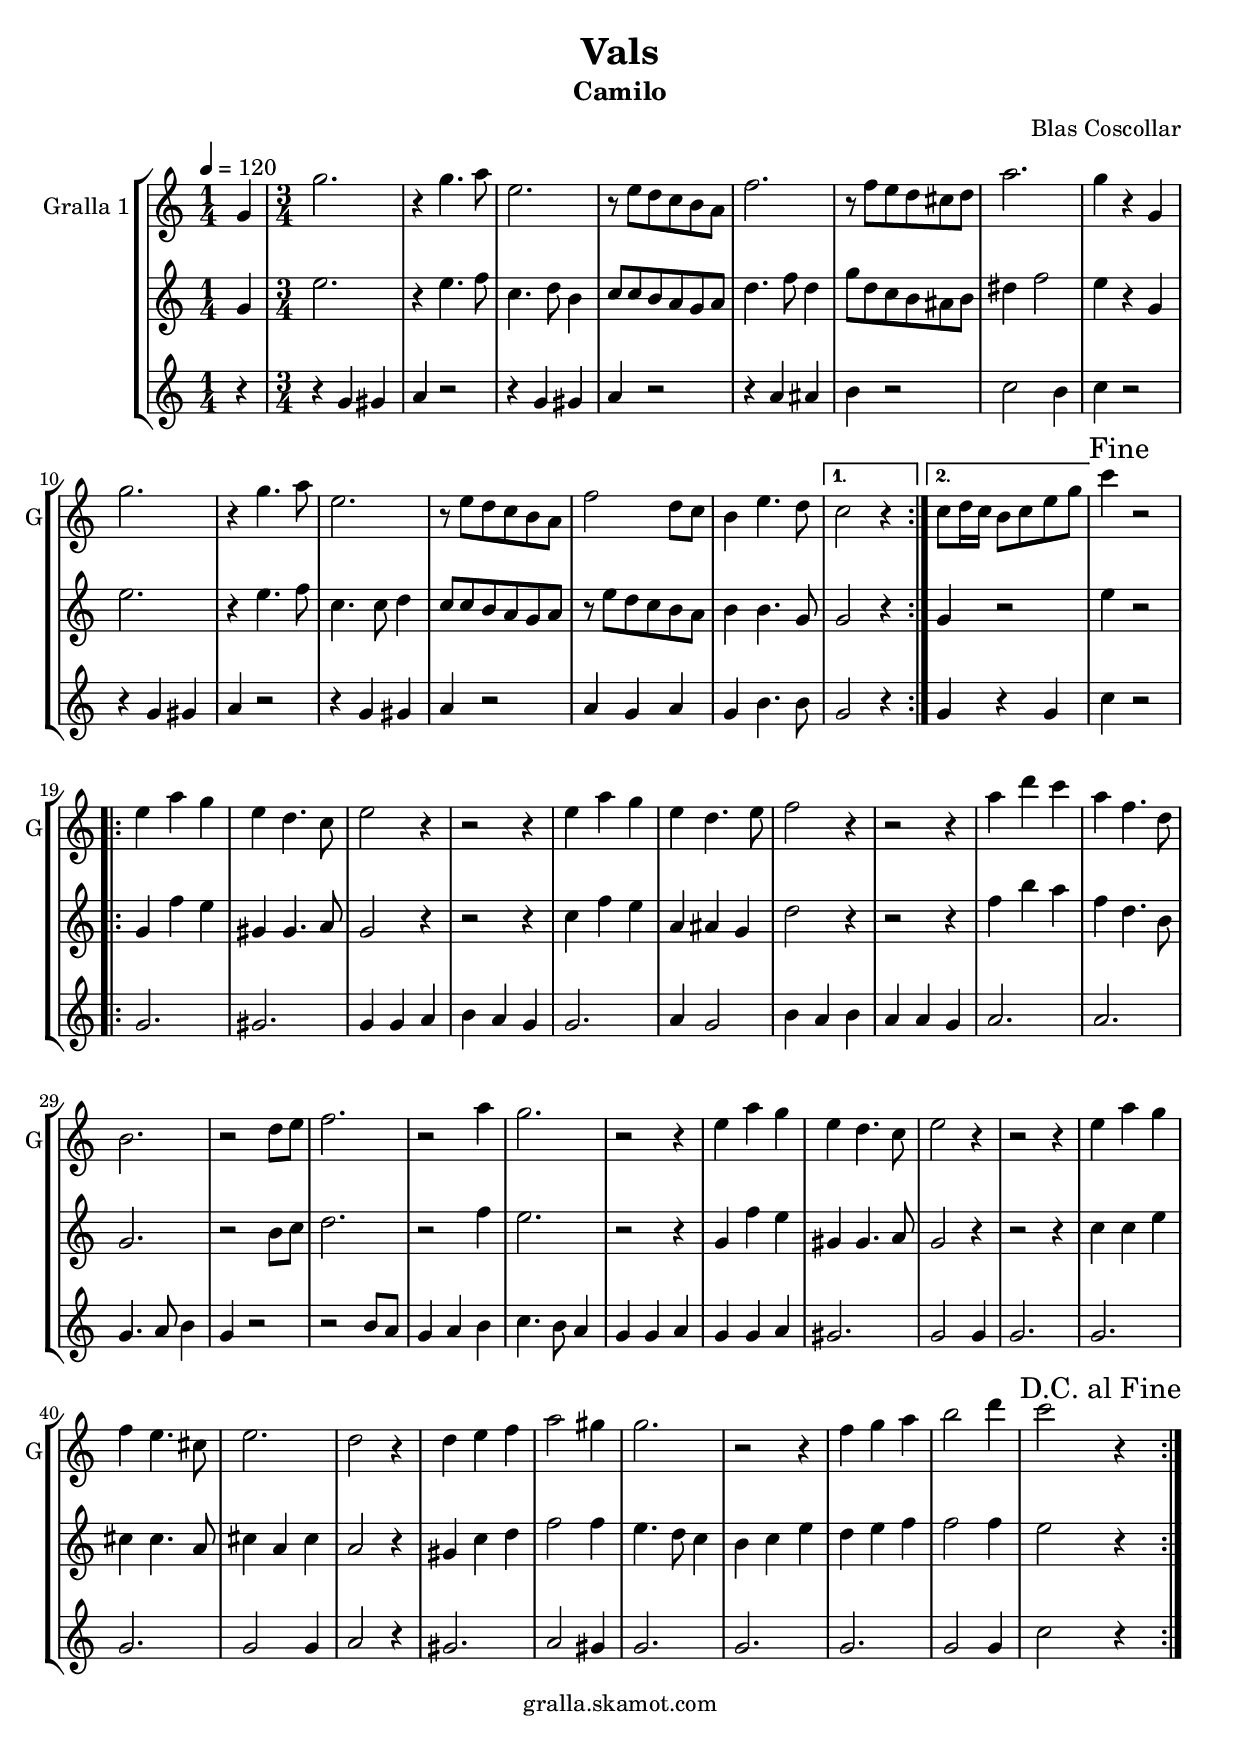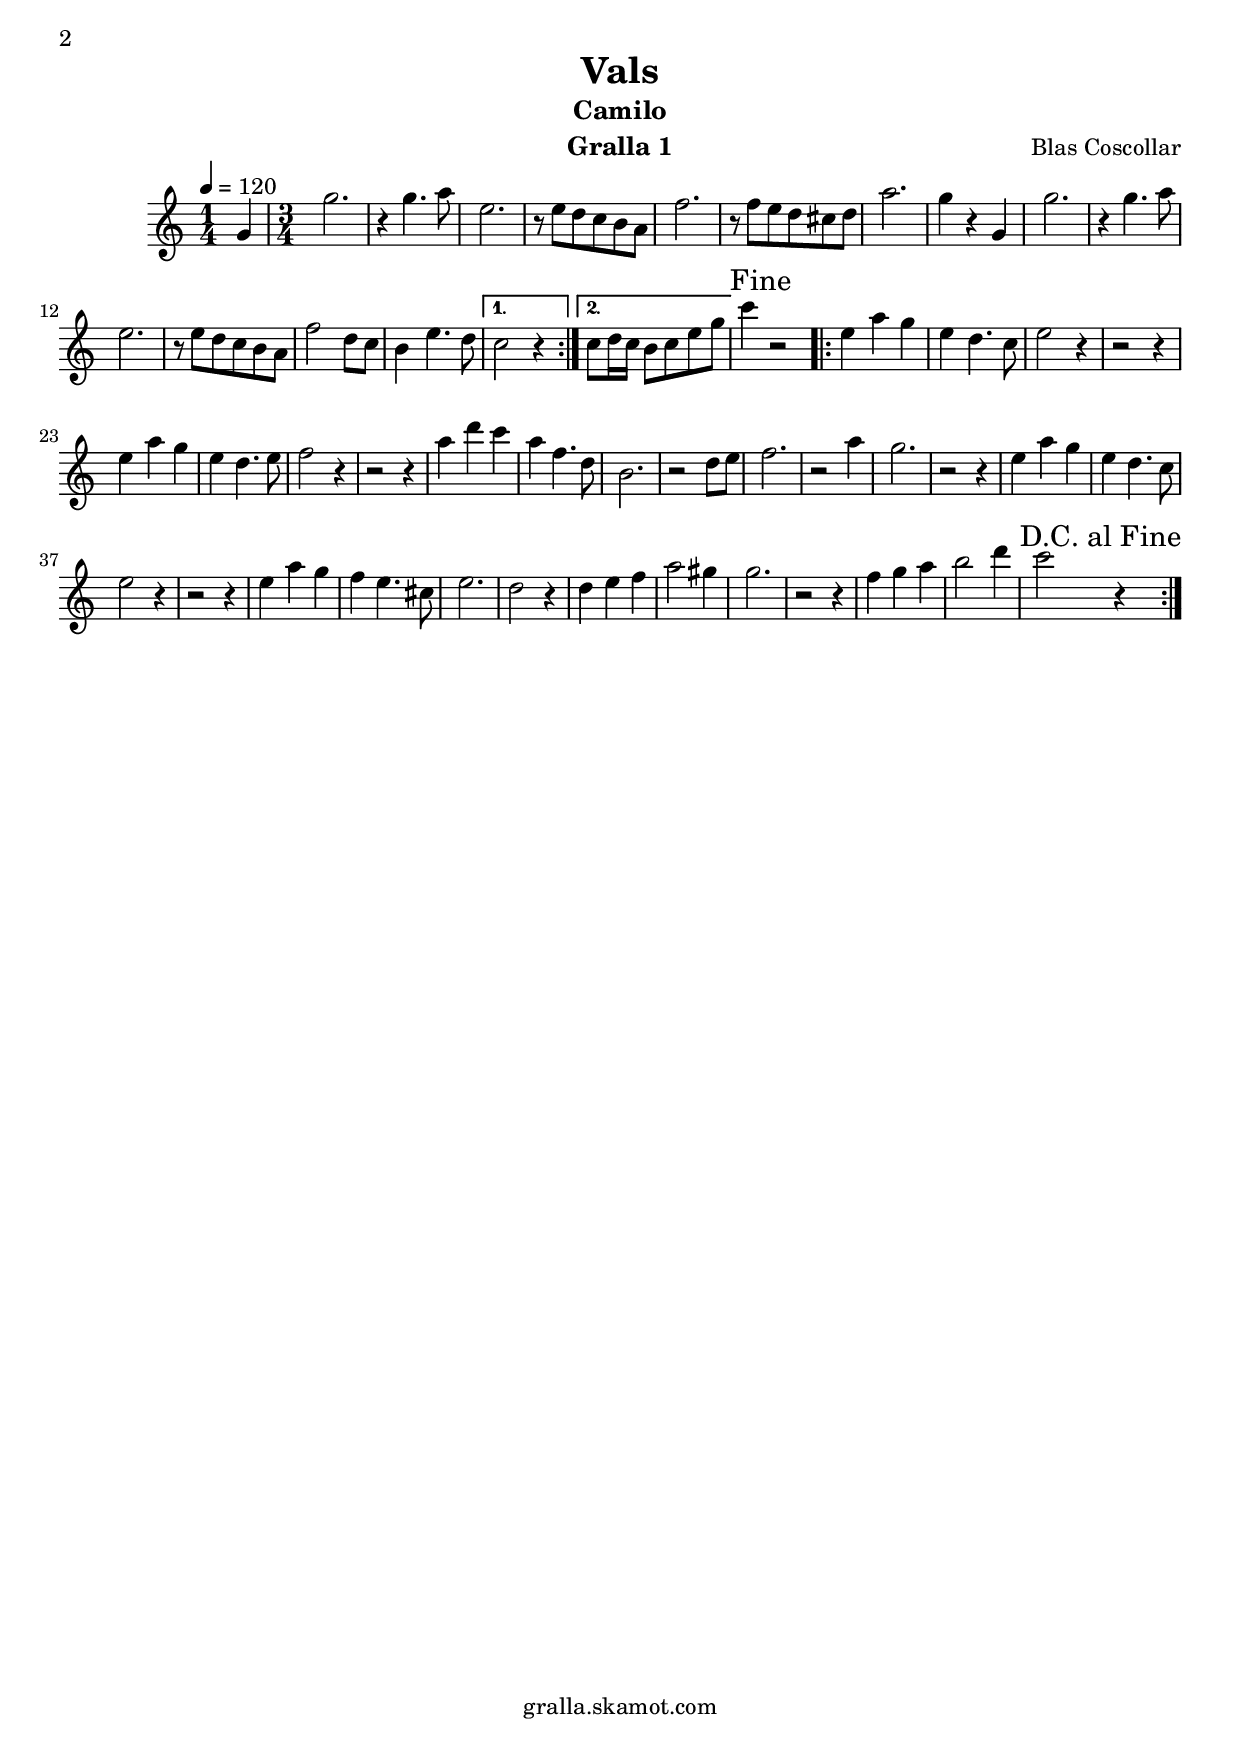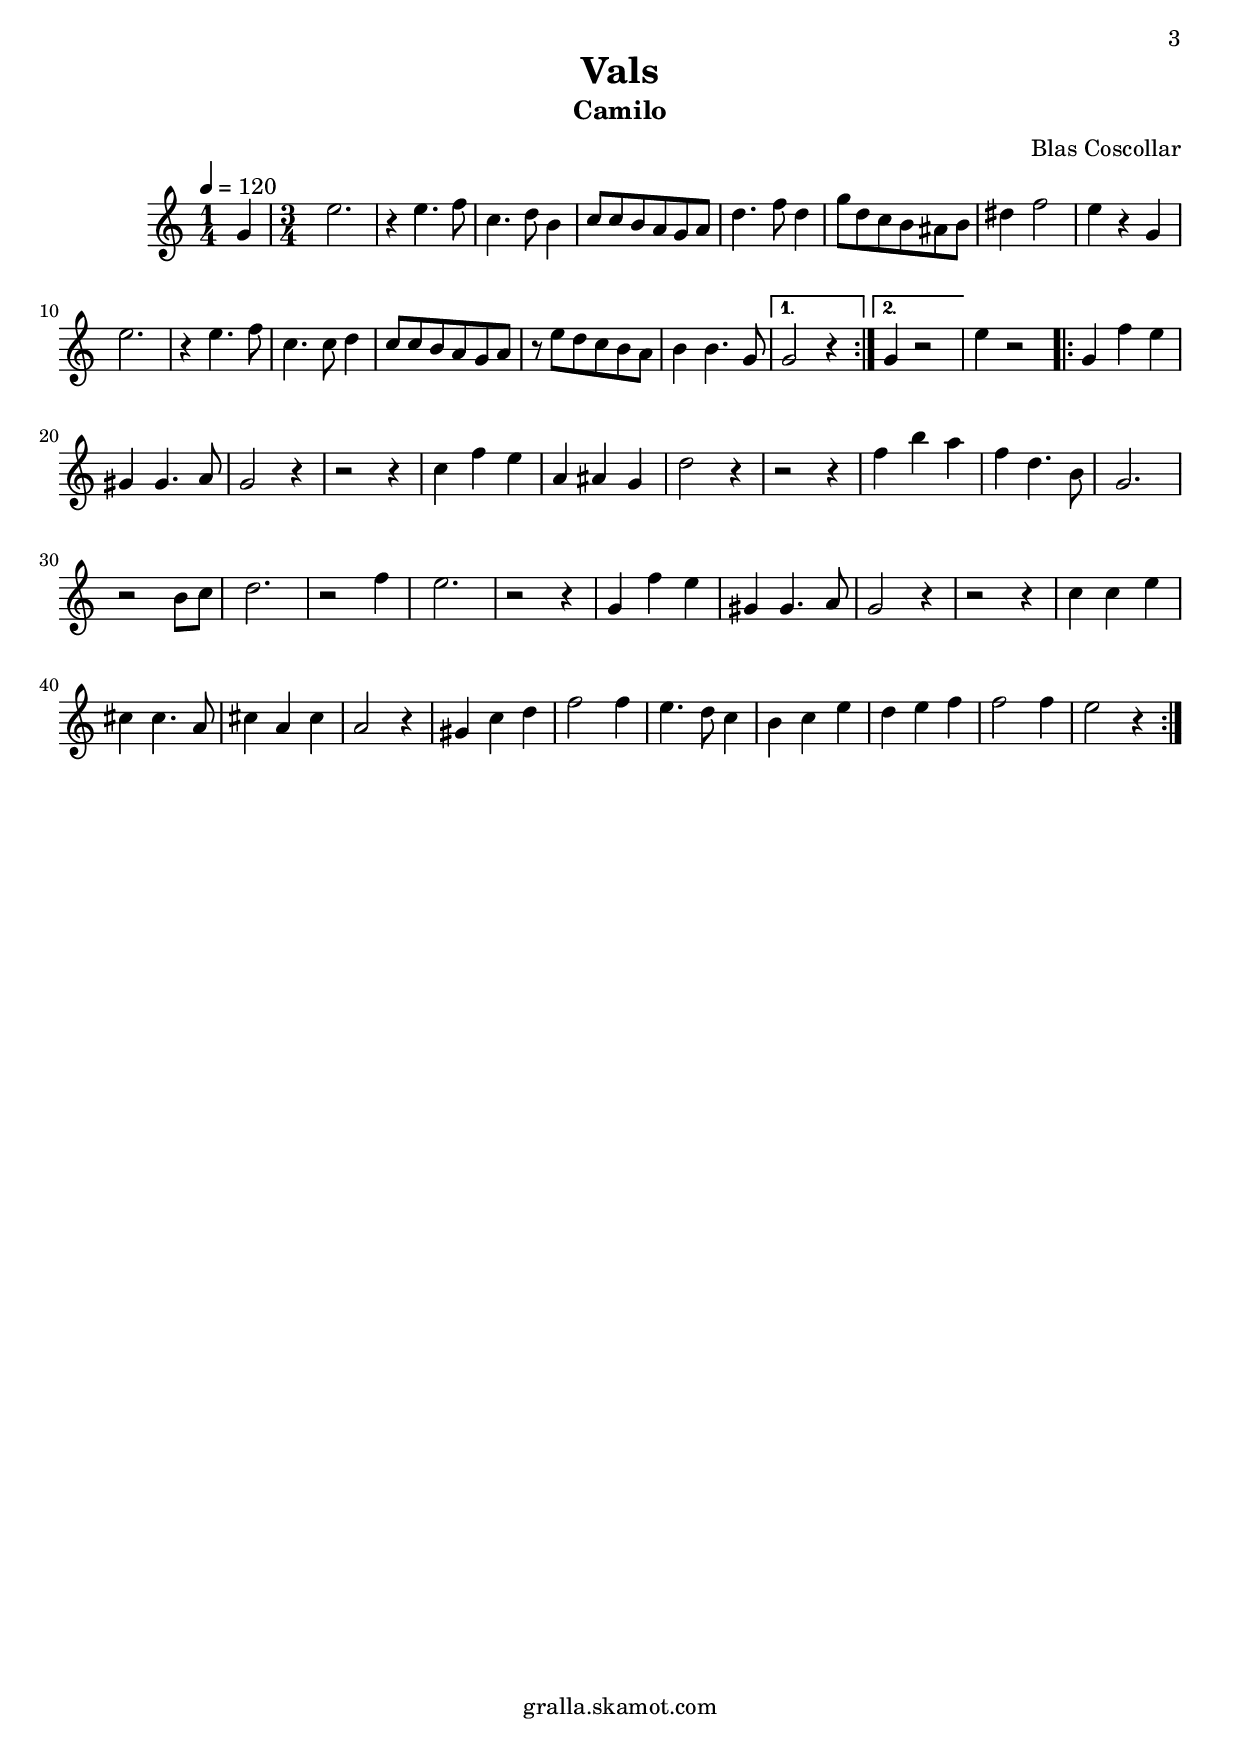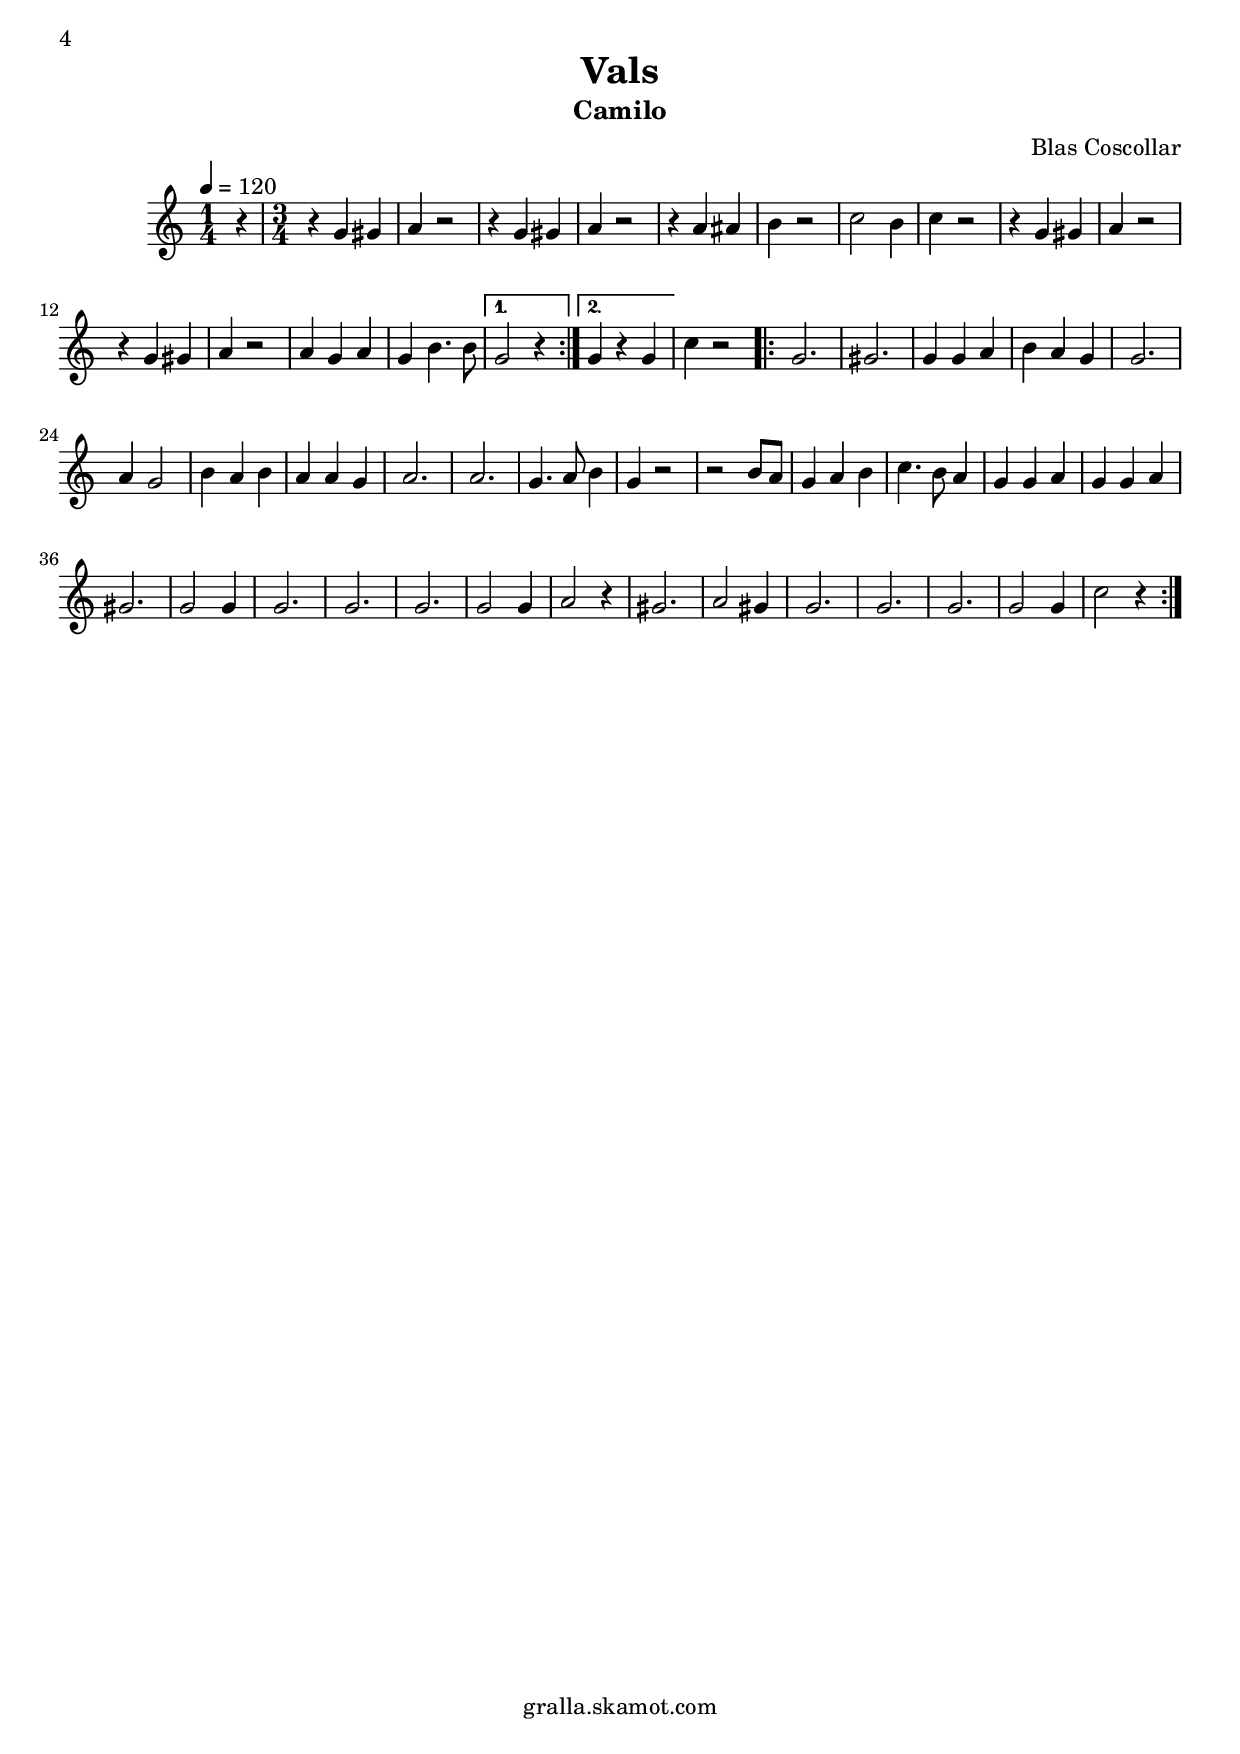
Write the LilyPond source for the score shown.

\version "2.16.2"

\header {
  dedication=""
  title="Vals"
  subtitle="Camilo"
  subsubtitle=""
  poet=""
  meter=""
  piece=""
  composer="Blas Coscollar"
  arranger=""
  opus=""
  instrument=""
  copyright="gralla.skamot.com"
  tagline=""
}

liniaroAa =
\relative g'
{
  \tempo 4=120
  \clef treble
  \key c \major
  \repeat volta 2 { \time 1/4 g4  |
  \time 3/4   g'2.  |
  r4 g4. a8  |
  e2.  |
  %05
  r8 e d c b a  |
  f'2.  |
  r8 f e d cis d  |
  a'2.  |
  g4 r g,  |
  %10
  g'2.  |
  r4 g4. a8  |
  e2.  |
  r8 e d c b a  |
  f'2 d8 c  |
  %15
  b4 e4. d8 }
  \alternative { { c2 r4 }
  { c8 d16 c b8 c e g } }
  \mark "Fine" c4 r2  |
  \repeat volta 2 { e,4 a g  |
  %20
  e4 d4. c8  |
  e2 r4  |
  r2 r4  |
  e4 a g  |
  e4 d4. e8  |
  %25
  f2 r4  |
  r2 r4  |
  a4 d c  |
  a4 f4. d8  |
  b2.  |
  %30
  r2 d8 e  |
  f2.  |
  r2 a4  |
  g2.  |
  r2 r4  |
  %35
  e4 a g  |
  e4 d4. c8  |
  e2 r4  |
  r2 r4  |
  e4 a g  |
  %40
  f4 e4. cis8  |
  e2.  |
  d2 r4  |
  d4 e f  |
  a2 gis4  |
  %45
  g2.  |
  r2 r4  |
  f4 g a  |
  b2 d4  |
  \mark "D.C. al Fine" c2 r4  | }
}

liniaroAb =
\relative g'
{
  \tempo 4=120
  \clef treble
  \key c \major
  \repeat volta 2 { \time 1/4 g4  |
  \time 3/4   e'2.  |
  r4 e4. f8  |
  c4. d8 b4  |
  %05
  c8 c b a g a  |
  d4. f8 d4  |
  g8 d c b ais b  |
  dis4 f2  |
  e4 r g,  |
  %10
  e'2.  |
  r4 e4. f8  |
  c4. c8 d4  |
  c8 c b a g a  |
  r8 e' d c b a  |
  %15
  b4 b4. g8 }
  \alternative { { g2 r4 }
  { g4 r2 } }
  e'4 r2  |
  \repeat volta 2 { g,4 f' e  |
  %20
  gis,4 gis4. a8  |
  g2 r4  |
  r2 r4  |
  c4 f e  |
  a,4 ais g  |
  %25
  d'2 r4  |
  r2 r4  |
  f4 b a  |
  f4 d4. b8  |
  g2.  |
  %30
  r2 b8 c  |
  d2.  |
  r2 f4  |
  e2.  |
  r2 r4  |
  %35
  g,4 f' e  |
  gis,4 gis4. a8  |
  g2 r4  |
  r2 r4  |
  c4 c e  |
  %40
  cis4 cis4. a8  |
  cis4 a cis  |
  a2 r4  |
  gis4 c d  |
  f2 f4  |
  %45
  e4. d8 c4  |
  b4 c e  |
  d4 e f  |
  f2 f4  |
  e2 r4  | }
}

liniaroAc =
\relative g'
{
  \tempo 4=120
  \clef treble
  \key c \major
  \repeat volta 2 { \time 1/4 r4  |
  \time 3/4   r4 g gis  |
  a4 r2  |
  r4 g gis  |
  %05
  a4 r2  |
  r4 a ais  |
  b4 r2  |
  c2 b4  |
  c4 r2  |
  %10
  r4 g gis  |
  a4 r2  |
  r4 g gis  |
  a4 r2  |
  a4 g a  |
  %15
  g4 b4. b8 }
  \alternative { { g2 r4 }
  { g4 r g } }
  c4 r2  |
  \repeat volta 2 { g2.  |
  %20
  gis2.  |
  g4 g a  |
  b4 a g  |
  g2.  |
  a4 g2  |
  %25
  b4 a b  |
  a4 a g  |
  a2.  |
  a2.  |
  g4. a8 b4  |
  %30
  g4 r2  |
  r2 b8 a  |
  g4 a b  |
  c4. b8 a4  |
  g4 g a  |
  %35
  g4 g a  |
  gis2.  |
  g2 g4  |
  g2.  |
  g2.  |
  %40
  g2.  |
  g2 g4  |
  a2 r4  |
  gis2.  |
  a2 gis4  |
  %45
  g2.  |
  g2.  |
  g2.  |
  g2 g4  |
  c2 r4  | }
}

\bookpart {
  \score {
    \new StaffGroup {
      \override Score.RehearsalMark.self-alignment-X = #LEFT
      <<
        \new Staff \with {instrumentName = #"Gralla 1" shortInstrumentName = #"G"} \liniaroAa
        \new Staff \with {instrumentName = #"" shortInstrumentName = #" "} \liniaroAb
        \new Staff \with {instrumentName = #"" shortInstrumentName = #" "} \liniaroAc
      >>
    }
    \layout {}
  }
  \score { \unfoldRepeats
    \new StaffGroup {
      \override Score.RehearsalMark.self-alignment-X = #LEFT
      <<
        \new Staff \with {instrumentName = #"Gralla 1" shortInstrumentName = #"G"} \liniaroAa
        \new Staff \with {instrumentName = #"" shortInstrumentName = #" "} \liniaroAb
        \new Staff \with {instrumentName = #"" shortInstrumentName = #" "} \liniaroAc
      >>
    }
    \midi {
      \set Staff.midiInstrument = "oboe"
      \set DrumStaff.midiInstrument = "drums"
    }
  }
}

\bookpart {
  \header {instrument="Gralla 1"}
  \score {
    \new StaffGroup {
      \override Score.RehearsalMark.self-alignment-X = #LEFT
      <<
        \new Staff \liniaroAa
      >>
    }
    \layout {}
  }
  \score { \unfoldRepeats
    \new StaffGroup {
      \override Score.RehearsalMark.self-alignment-X = #LEFT
      <<
        \new Staff \liniaroAa
      >>
    }
    \midi {
      \set Staff.midiInstrument = "oboe"
      \set DrumStaff.midiInstrument = "drums"
    }
  }
}

\bookpart {
  \header {instrument=""}
  \score {
    \new StaffGroup {
      \override Score.RehearsalMark.self-alignment-X = #LEFT
      <<
        \new Staff \liniaroAb
      >>
    }
    \layout {}
  }
  \score { \unfoldRepeats
    \new StaffGroup {
      \override Score.RehearsalMark.self-alignment-X = #LEFT
      <<
        \new Staff \liniaroAb
      >>
    }
    \midi {
      \set Staff.midiInstrument = "oboe"
      \set DrumStaff.midiInstrument = "drums"
    }
  }
}

\bookpart {
  \header {instrument=""}
  \score {
    \new StaffGroup {
      \override Score.RehearsalMark.self-alignment-X = #LEFT
      <<
        \new Staff \liniaroAc
      >>
    }
    \layout {}
  }
  \score { \unfoldRepeats
    \new StaffGroup {
      \override Score.RehearsalMark.self-alignment-X = #LEFT
      <<
        \new Staff \liniaroAc
      >>
    }
    \midi {
      \set Staff.midiInstrument = "oboe"
      \set DrumStaff.midiInstrument = "drums"
    }
  }
}

